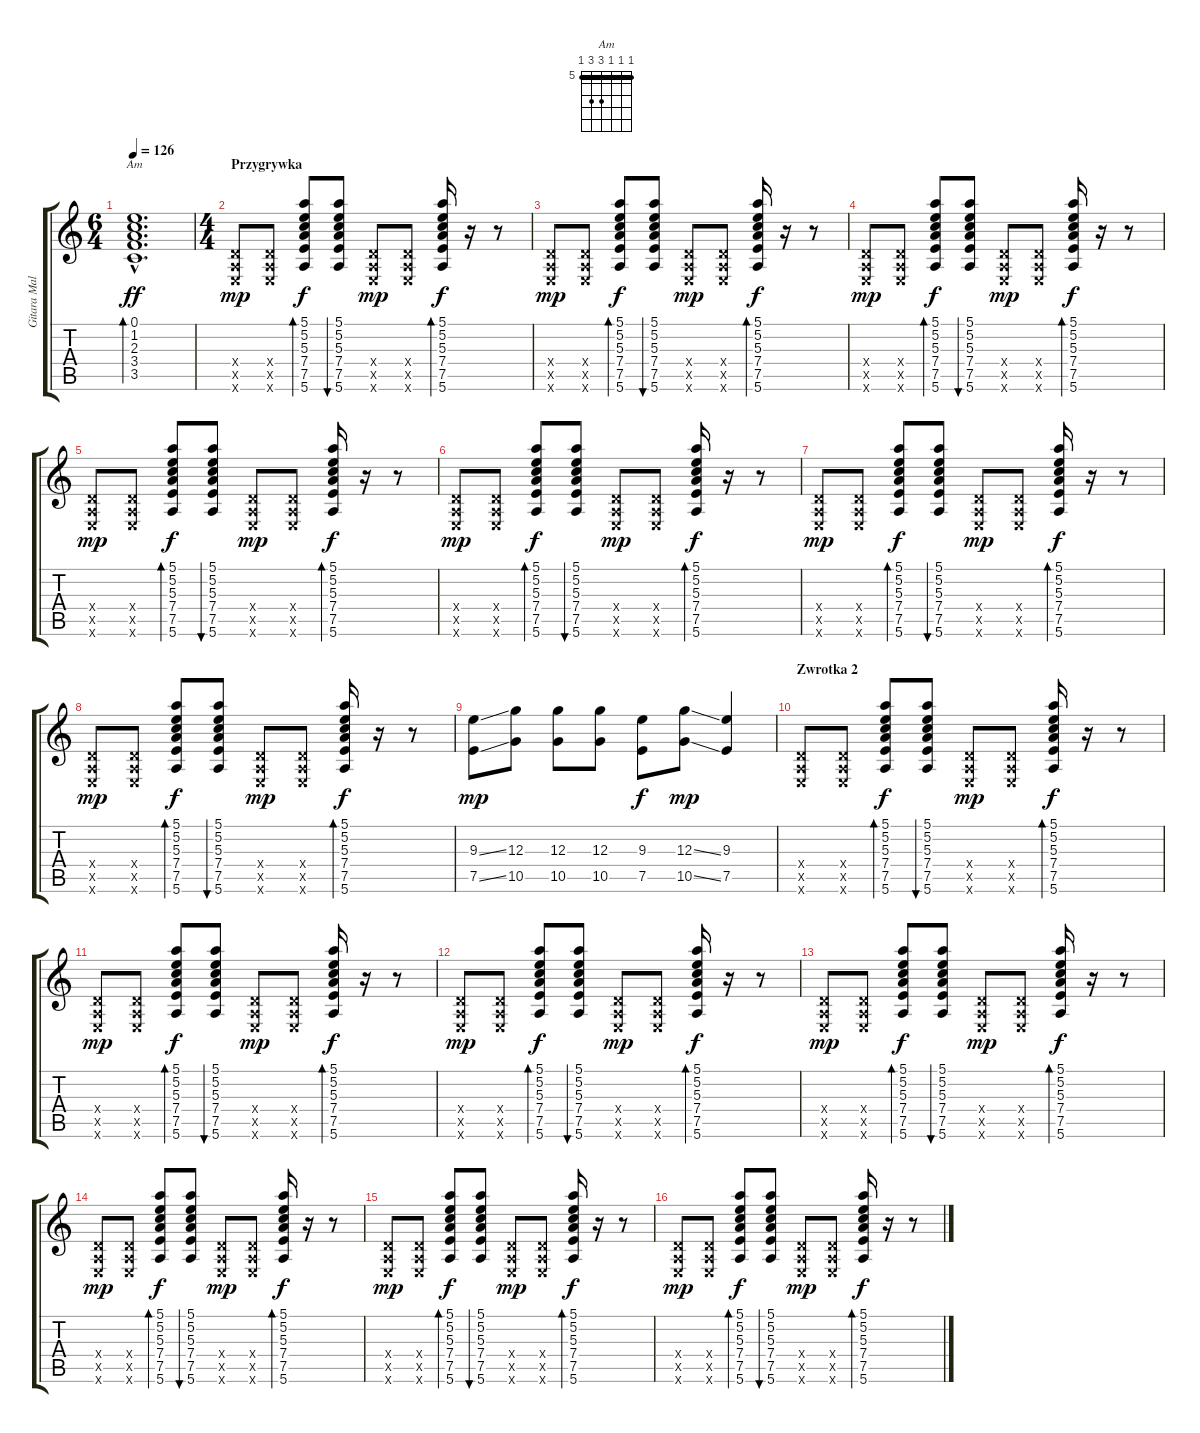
\track ("Gitara Maleo" "Gitara Mal") {instrument acousticguitarnylon}
\staff {score tabs}
\tuning (E4 B3 G3 D3 A2 E2) {hide}
\chord ("Am" 5 5 5 7 7 5) {firstfret 5 barre 5}
\ts (6 4)
\tempo 126
\clef g2
\ks c
(0.1{hac} 1.2{hac} 2.3{hac} 3.4{hac} 3.5{hac}).1{d bd 60 ch "Am" dy ff} |
\ts (4 4)
\section ("" "Przygrywka")
(0.4{x} 0.5{x} 0.6{x}).8{dy mp volume 8 instrument acousticguitarnylon} (0.4{x} 0.5{x} 0.6{x}).8 (5.1 5.2 5.3 7.4 7.5 5.6).8{bd 30 dy f} (5.1 5.2 5.3 7.4 7.5 5.6).8{bu 60} (0.4{x} 0.5{x} 0.6{x}).8{dy mp} (0.4{x} 0.5{x} 0.6{x}).8 (5.1 5.2 5.3 7.4 7.5 5.6).16{bd 30 dy f} r.16 r.8 |
(0.4{x} 0.5{x} 0.6{x}).8{dy mp} (0.4{x} 0.5{x} 0.6{x}).8 (5.1 5.2 5.3 7.4 7.5 5.6).8{bd 30 dy f} (5.1 5.2 5.3 7.4 7.5 5.6).8{bu 60} (0.4{x} 0.5{x} 0.6{x}).8{dy mp} (0.4{x} 0.5{x} 0.6{x}).8 (5.1 5.2 5.3 7.4 7.5 5.6).16{bd 30 dy f} r.16 r.8 |
(0.4{x} 0.5{x} 0.6{x}).8{dy mp} (0.4{x} 0.5{x} 0.6{x}).8 (5.1 5.2 5.3 7.4 7.5 5.6).8{bd 30 dy f} (5.1 5.2 5.3 7.4 7.5 5.6).8{bu 60} (0.4{x} 0.5{x} 0.6{x}).8{dy mp} (0.4{x} 0.5{x} 0.6{x}).8 (5.1 5.2 5.3 7.4 7.5 5.6).16{bd 30 dy f} r.16 r.8 |
(0.4{x} 0.5{x} 0.6{x}).8{dy mp} (0.4{x} 0.5{x} 0.6{x}).8 (5.1 5.2 5.3 7.4 7.5 5.6).8{bd 30 dy f} (5.1 5.2 5.3 7.4 7.5 5.6).8{bu 60} (0.4{x} 0.5{x} 0.6{x}).8{dy mp} (0.4{x} 0.5{x} 0.6{x}).8 (5.1 5.2 5.3 7.4 7.5 5.6).16{bd 30 dy f} r.16 r.8 |
(0.4{x} 0.5{x} 0.6{x}).8{dy mp} (0.4{x} 0.5{x} 0.6{x}).8 (5.1 5.2 5.3 7.4 7.5 5.6).8{bd 30 dy f} (5.1 5.2 5.3 7.4 7.5 5.6).8{bu 60} (0.4{x} 0.5{x} 0.6{x}).8{dy mp} (0.4{x} 0.5{x} 0.6{x}).8 (5.1 5.2 5.3 7.4 7.5 5.6).16{bd 30 dy f} r.16 r.8 |
(0.4{x} 0.5{x} 0.6{x}).8{dy mp} (0.4{x} 0.5{x} 0.6{x}).8 (5.1 5.2 5.3 7.4 7.5 5.6).8{bd 30 dy f} (5.1 5.2 5.3 7.4 7.5 5.6).8{bu 60} (0.4{x} 0.5{x} 0.6{x}).8{dy mp} (0.4{x} 0.5{x} 0.6{x}).8 (5.1 5.2 5.3 7.4 7.5 5.6).16{bd 30 dy f} r.16 r.8 |
(0.4{x} 0.5{x} 0.6{x}).8{dy mp} (0.4{x} 0.5{x} 0.6{x}).8 (5.1 5.2 5.3 7.4 7.5 5.6).8{bd 30 dy f} (5.1 5.2 5.3 7.4 7.5 5.6).8{bu 60} (0.4{x} 0.5{x} 0.6{x}).8{dy mp} (0.4{x} 0.5{x} 0.6{x}).8 (5.1 5.2 5.3 7.4 7.5 5.6).16{bd 30 dy f} r.16 r.8 |
(9.3{ss} 7.5{ss}).8{dy mp} (12.3 10.5).8 (12.3 10.5).8 (12.3 10.5).8 (9.3 7.5).8{dy f} (12.3{ss} 10.5{ss}).8{dy mp} (9.3 7.5).4 |
\section ("" "Zwrotka 2")
(0.4{x} 0.5{x} 0.6{x}).8{instrument acousticguitarnylon} (0.4{x} 0.5{x} 0.6{x}).8 (5.1 5.2 5.3 7.4 7.5 5.6).8{bd 30 dy f} (5.1 5.2 5.3 7.4 7.5 5.6).8{bu 60} (0.4{x} 0.5{x} 0.6{x}).8{dy mp} (0.4{x} 0.5{x} 0.6{x}).8 (5.1 5.2 5.3 7.4 7.5 5.6).16{bd 30 dy f} r.16 r.8 |
(0.4{x} 0.5{x} 0.6{x}).8{dy mp} (0.4{x} 0.5{x} 0.6{x}).8 (5.1 5.2 5.3 7.4 7.5 5.6).8{bd 30 dy f} (5.1 5.2 5.3 7.4 7.5 5.6).8{bu 60} (0.4{x} 0.5{x} 0.6{x}).8{dy mp} (0.4{x} 0.5{x} 0.6{x}).8 (5.1 5.2 5.3 7.4 7.5 5.6).16{bd 30 dy f} r.16 r.8 |
(0.4{x} 0.5{x} 0.6{x}).8{dy mp} (0.4{x} 0.5{x} 0.6{x}).8 (5.1 5.2 5.3 7.4 7.5 5.6).8{bd 30 dy f} (5.1 5.2 5.3 7.4 7.5 5.6).8{bu 60} (0.4{x} 0.5{x} 0.6{x}).8{dy mp} (0.4{x} 0.5{x} 0.6{x}).8 (5.1 5.2 5.3 7.4 7.5 5.6).16{bd 30 dy f} r.16 r.8 |
(0.4{x} 0.5{x} 0.6{x}).8{dy mp} (0.4{x} 0.5{x} 0.6{x}).8 (5.1 5.2 5.3 7.4 7.5 5.6).8{bd 30 dy f} (5.1 5.2 5.3 7.4 7.5 5.6).8{bu 60} (0.4{x} 0.5{x} 0.6{x}).8{dy mp} (0.4{x} 0.5{x} 0.6{x}).8 (5.1 5.2 5.3 7.4 7.5 5.6).16{bd 30 dy f} r.16 r.8 |
(0.4{x} 0.5{x} 0.6{x}).8{dy mp} (0.4{x} 0.5{x} 0.6{x}).8 (5.1 5.2 5.3 7.4 7.5 5.6).8{bd 30 dy f} (5.1 5.2 5.3 7.4 7.5 5.6).8{bu 60} (0.4{x} 0.5{x} 0.6{x}).8{dy mp} (0.4{x} 0.5{x} 0.6{x}).8 (5.1 5.2 5.3 7.4 7.5 5.6).16{bd 30 dy f} r.16 r.8 |
(0.4{x} 0.5{x} 0.6{x}).8{dy mp} (0.4{x} 0.5{x} 0.6{x}).8 (5.1 5.2 5.3 7.4 7.5 5.6).8{bd 30 dy f} (5.1 5.2 5.3 7.4 7.5 5.6).8{bu 60} (0.4{x} 0.5{x} 0.6{x}).8{dy mp} (0.4{x} 0.5{x} 0.6{x}).8 (5.1 5.2 5.3 7.4 7.5 5.6).16{bd 30 dy f} r.16 r.8 |
(0.4{x} 0.5{x} 0.6{x}).8{dy mp} (0.4{x} 0.5{x} 0.6{x}).8 (5.1 5.2 5.3 7.4 7.5 5.6).8{bd 30 dy f} (5.1 5.2 5.3 7.4 7.5 5.6).8{bu 60} (0.4{x} 0.5{x} 0.6{x}).8{dy mp} (0.4{x} 0.5{x} 0.6{x}).8 (5.1 5.2 5.3 7.4 7.5 5.6).16{bd 30 dy f} r.16 r.8
